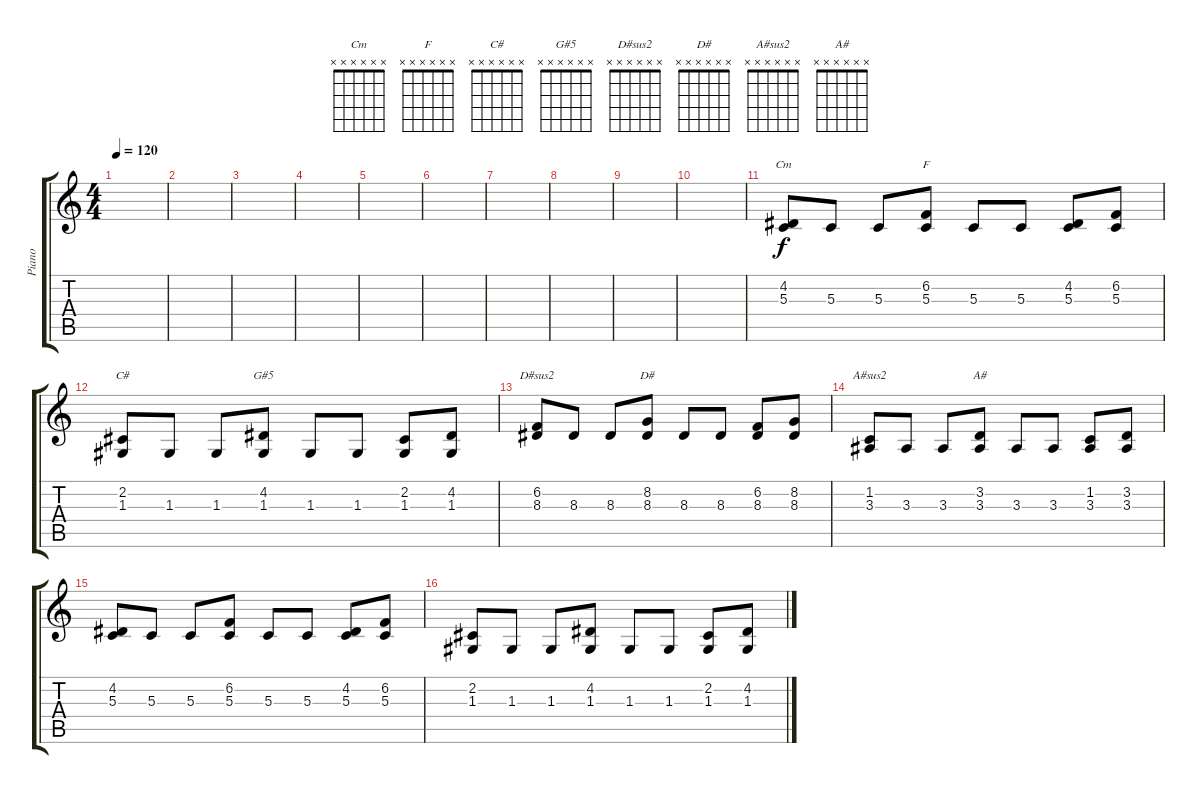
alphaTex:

\track ("Piano" "Piano") {instrument brightacousticpiano}
\staff {score tabs}
\tuning (E4 B3 G3 D3 A2 E2) {hide}
\chord ("Cm" x x x x x x)
\chord ("F" x x x x x x)
\chord ("C#" x x x x x x)
\chord ("G#5" x x x x x x)
\chord ("D#sus2" x x x x x x)
\chord ("D#" x x x x x x)
\chord ("A#sus2" x x x x x x)
\chord ("A#" x x x x x x)
\ts (4 4)
\tempo 120
\clef g2
\ks c
|
|
|
|
|
|
|
|
|
|
(4.2 5.3).8{ch "Cm" dy f} 5.3.8 5.3.8 (6.2 5.3).8{ch "F"} 5.3.8 5.3.8 (4.2 5.3).8 (6.2 5.3).8 |
(2.2 1.3).8{ch "C#"} 1.3.8 1.3.8 (4.2 1.3).8{ch "G#5"} 1.3.8 1.3.8 (2.2 1.3).8 (4.2 1.3).8 |
(6.2 8.3).8{ch "D#sus2"} 8.3.8 8.3.8 (8.2 8.3).8{ch "D#"} 8.3.8 8.3.8 (6.2 8.3).8 (8.2 8.3).8 |
(1.2 3.3).8{ch "A#sus2"} 3.3.8 3.3.8 (3.2 3.3).8{ch "A#"} 3.3.8 3.3.8 (1.2 3.3).8 (3.2 3.3).8 |
(4.2 5.3).8 5.3.8 5.3.8 (6.2 5.3).8 5.3.8 5.3.8 (4.2 5.3).8 (6.2 5.3).8 |
(2.2 1.3).8 1.3.8 1.3.8 (4.2 1.3).8 1.3.8 1.3.8 (2.2 1.3).8 (4.2 1.3).8
